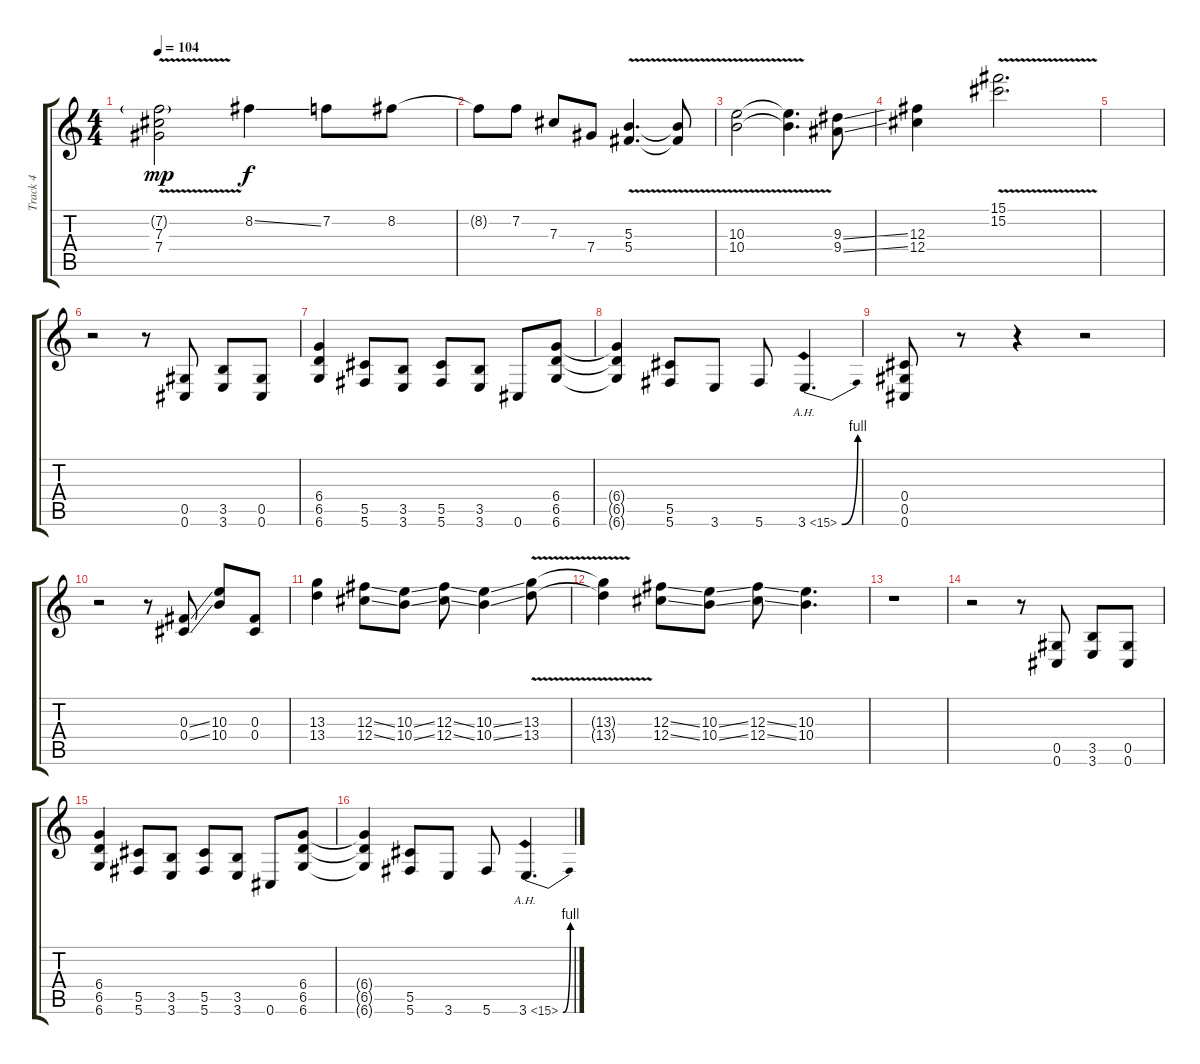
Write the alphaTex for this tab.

\track ("Track 4" "Track 4") {instrument distortionguitar}
\staff {score tabs}
\tuning (Eb4 Bb3 Gb3 Db3 Ab2 Db2) {hide}
\ts (4 4)
\tempo 104
\clef g2
\ks c
(7.2{v g} 7.3{v} 7.4{v}).2{dy mp} 8.2{ss}.4{dy f} 7.2.8 8.2.8 |
8.2{t}.8 7.2.8 7.3.8 7.4.8 (5.3{v} 5.4{v}).4{d} (5.3{t} 5.4{t}).8 |
(10.3{v} 10.4{v}).2 (10.3{t} 10.4{t}).4{d} (9.3{ss} 9.4{ss}).8 |
(12.3 12.4).4 (15.1{v} 15.2{v}).2{d} |
|
r.2 r.8 (0.5 0.6).8 (3.5 3.6).8 (0.5 0.6).8 |
(6.4 6.5 6.6).4 (5.5 5.6).8 (3.5 3.6).8 (5.5 5.6).8 (3.5 3.6).8 0.6.8 (6.4 6.5 6.6).8 |
(6.4{t} 6.5{t} 6.6{t}).4 (5.5 5.6).8 3.6.8 5.6.8 3.6{be (bend 0 0 60 4) ah 12}.4{d} |
(0.4 0.5 0.6).8 r.8 r.4 r.2 |
r.2 r.8 (0.3{ss} 0.4{ss}).8 (10.3 10.4).8 (0.3 0.4).8 |
(13.3 13.4).4 (12.3{ss} 12.4{ss}).8 (10.3{ss} 10.4{ss}).8 (12.3{ss} 12.4{ss}).8 (10.3{ss} 10.4{ss}).4 (13.3{v} 13.4{v}).8 |
(13.3{t} 13.4{t}).4 (12.3{ss} 12.4{ss}).8 (10.3{ss} 10.4{ss}).8 (12.3{ss} 12.4{ss}).8 (10.3 10.4).4{d} |
r.1 |
r.2 r.8 (0.5 0.6).8 (3.5 3.6).8 (0.5 0.6).8 |
(6.4 6.5 6.6).4 (5.5 5.6).8 (3.5 3.6).8 (5.5 5.6).8 (3.5 3.6).8 0.6.8 (6.4 6.5 6.6).8 |
(6.4{t} 6.5{t} 6.6{t}).4 (5.5 5.6).8 3.6.8 5.6.8 3.6{be (bend 0 0 60 4) ah 12}.4{d}
